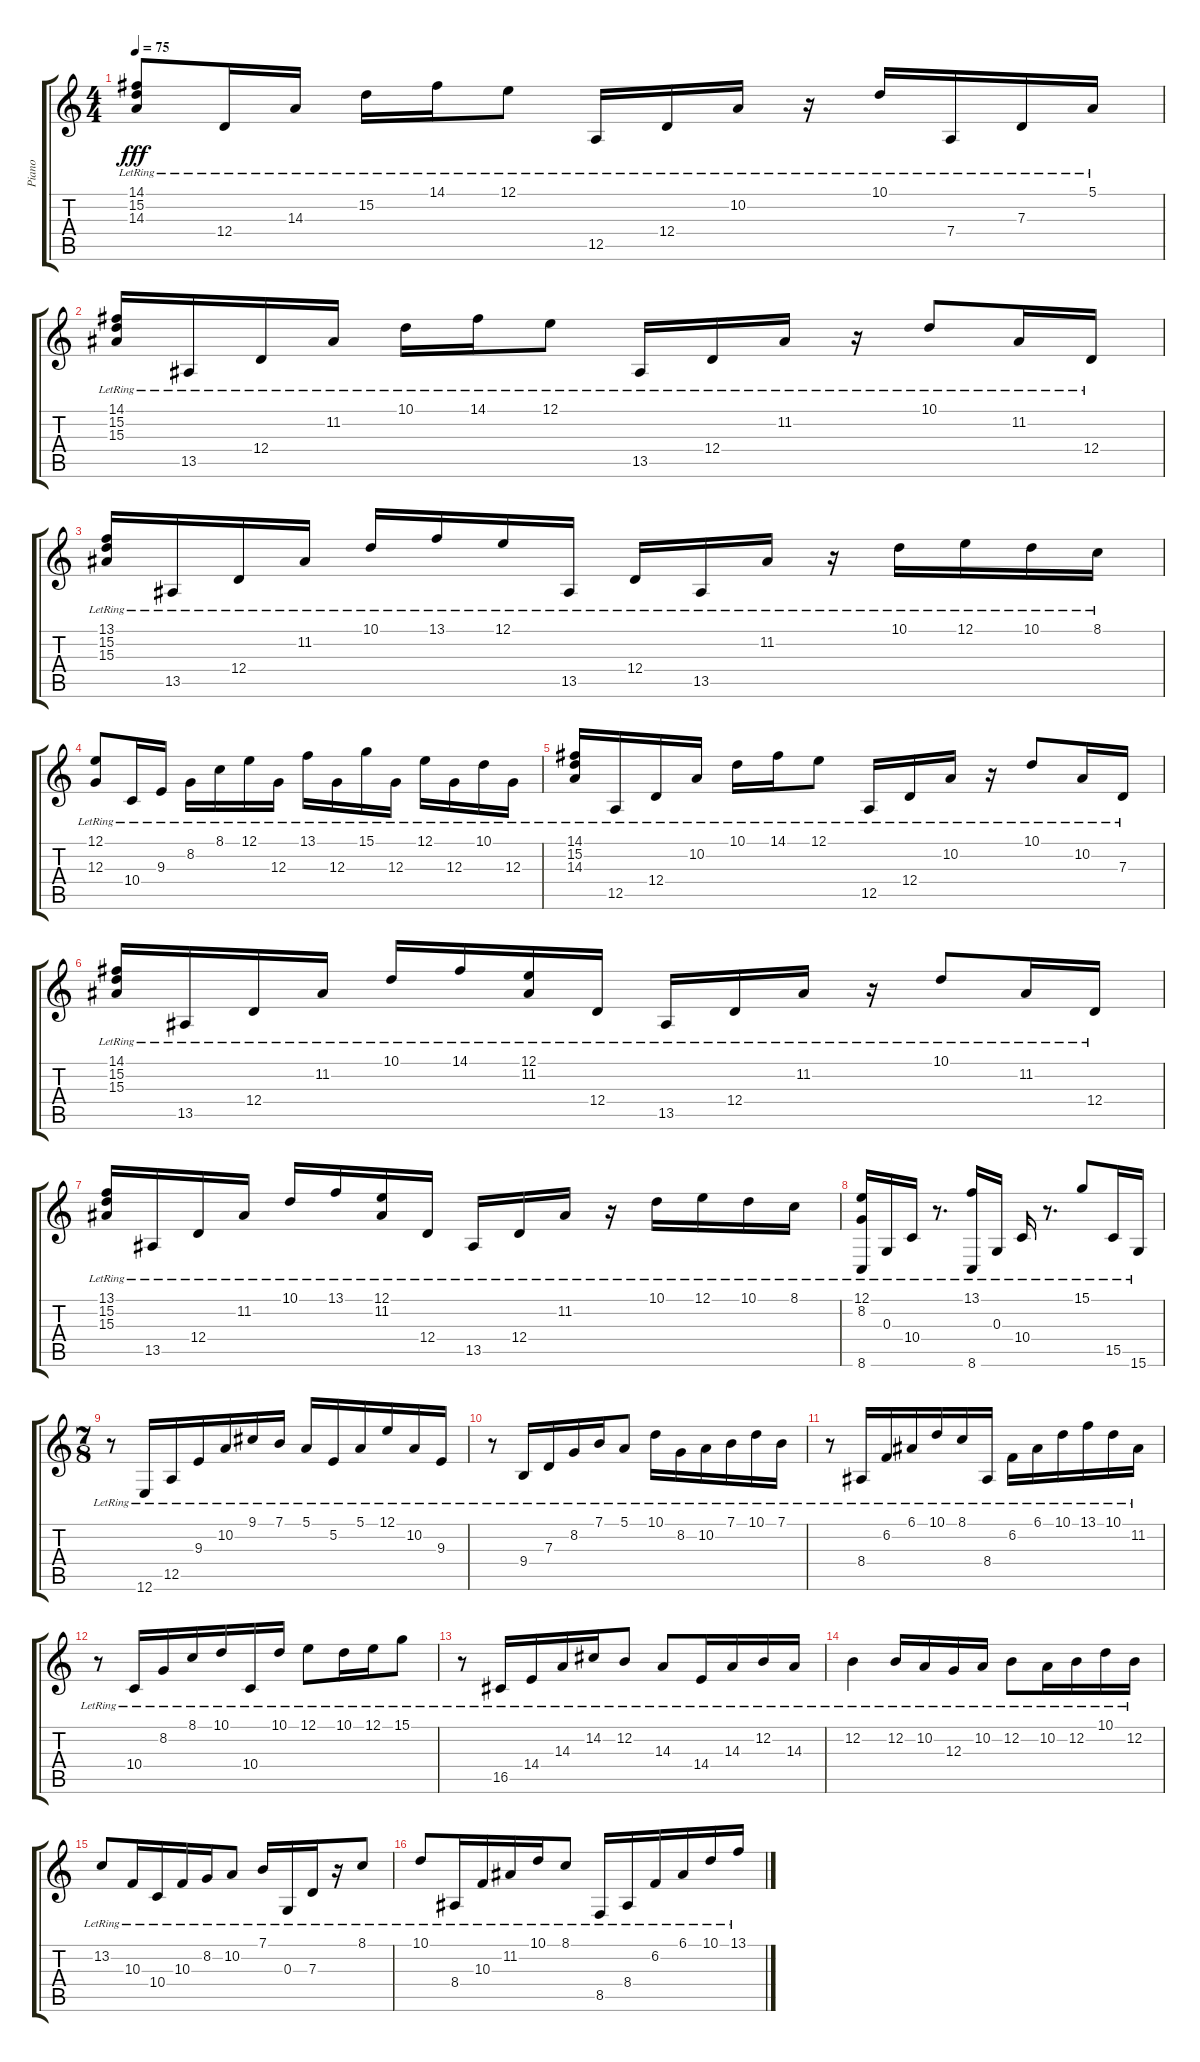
\track ("Piano" "Piano") {instrument acousticgrandpiano}
\staff {score tabs}
\tuning (E4 B3 G3 D3 A2 E2) {hide}
\ts (4 4)
\tempo 75
\clef g2
\ks c
(14.1{lr} 15.2{lr} 14.3{lr}).8{dy fff} 12.4{lr}.16 14.3{lr}.16 15.2{lr}.16 14.1{lr}.16 12.1{lr}.8 12.5{lr}.16 12.4{lr}.16 10.2{lr}.16 r.16 10.1{lr}.16 7.4{lr}.16 7.3{lr}.16 5.1{lr}.16 |
(14.1{lr} 15.2{lr} 15.3{lr}).16 13.5{lr}.16 12.4{lr}.16 11.2{lr}.16 10.1{lr}.16 14.1{lr}.16 12.1{lr}.8 13.5{lr}.16 12.4{lr}.16 11.2{lr}.16 r.16 10.1{lr}.8 11.2{lr}.16 12.4{lr}.16 |
(13.1{lr} 15.2{lr} 15.3{lr}).16 13.5{lr}.16 12.4{lr}.16 11.2{lr}.16 10.1{lr}.16 13.1{lr}.16 12.1{lr}.16 13.5{lr}.16 12.4{lr}.16 13.5{lr}.16 11.2{lr}.16 r.16 10.1{lr}.16 12.1{lr}.16 10.1{lr}.16 8.1{lr}.16 |
(12.1{lr} 12.3{lr}).8 10.4{lr}.16 9.3{lr}.16 8.2{lr}.16 8.1{lr}.16 12.1{lr}.16 12.3{lr}.16 13.1{lr}.16 12.3{lr}.16 15.1{lr}.16 12.3{lr}.16 12.1{lr}.16 12.3{lr}.16 10.1{lr}.16 12.3{lr}.16 |
(14.1{lr} 15.2{lr} 14.3{lr}).16 12.5{lr}.16 12.4{lr}.16 10.2{lr}.16 10.1{lr}.16 14.1{lr}.16 12.1{lr}.8 12.5{lr}.16 12.4{lr}.16 10.2{lr}.16 r.16 10.1{lr}.8 10.2{lr}.16 7.3{lr}.16 |
(14.1{lr} 15.2{lr} 15.3{lr}).16 13.5{lr}.16 12.4{lr}.16 11.2{lr}.16 10.1{lr}.16 14.1{lr}.16 (12.1{lr} 11.2{lr}).16 12.4{lr}.16 13.5{lr}.16 12.4{lr}.16 11.2{lr}.16 r.16 10.1{lr}.8 11.2{lr}.16 12.4{lr}.16 |
(13.1{lr} 15.2{lr} 15.3{lr}).16 13.5{lr}.16 12.4{lr}.16 11.2{lr}.16 10.1{lr}.16 13.1{lr}.16 (12.1{lr} 11.2{lr}).16 12.4{lr}.16 13.5{lr}.16 12.4{lr}.16 11.2{lr}.16 r.16 10.1{lr}.16 12.1{lr}.16 10.1{lr}.16 8.1{lr}.16 |
(12.1{lr} 8.2{lr} 8.6{lr}).16 0.3{lr}.16 10.4{lr}.16 r.8{d} (13.1{lr} 8.6{lr}).16 0.3{lr}.16 10.4{lr}.16 r.8{d} 15.1{lr}.8 15.5{lr}.16 15.6{lr}.16 |
\ts (7 8)
r.8 12.6{lr}.16 12.5{lr}.16 9.3{lr}.16 10.2{lr}.16 9.1{lr}.16 7.1{lr}.16 5.1{lr}.16 5.2{lr}.16 5.1{lr}.16 12.1{lr}.16 10.2{lr}.16 9.3{lr}.16 |
r.8 9.4{lr}.16 7.3{lr}.16 8.2{lr}.16 7.1{lr}.16 5.1{lr}.8 10.1{lr}.16 8.2{lr}.16 10.2{lr}.16 7.1{lr}.16 10.1{lr}.16 7.1{lr}.16 |
r.8 8.4{lr}.16 6.2{lr}.16 6.1{lr}.16 10.1{lr}.16 8.1{lr}.16 8.4{lr}.16 6.2{lr}.16 6.1{lr}.16 10.1{lr}.16 13.1{lr}.16 10.1{lr}.16 11.2{lr}.16 |
r.8 10.4{lr}.16 8.2{lr}.16 8.1{lr}.16 10.1{lr}.16 10.4{lr}.16 10.1{lr}.16 12.1{lr}.8 10.1{lr}.16 12.1{lr}.16 15.1{lr}.8 |
r.8 16.5{lr}.16 14.4{lr}.16 14.3{lr}.16 14.2{lr}.16 12.2{lr}.8 14.3{lr}.8 14.4{lr}.16 14.3{lr}.16 12.2{lr}.16 14.3{lr}.16 |
12.2{lr}.4 12.2{lr}.16 10.2{lr}.16 12.3{lr}.16 10.2{lr}.16 12.2{lr}.8 10.2{lr}.16 12.2{lr}.16 10.1{lr}.16 12.2{lr}.16 |
13.2{lr}.8 10.3{lr}.16 10.4{lr}.16 10.3{lr}.16 8.2{lr}.16 10.2{lr}.8 7.1{lr}.16 0.3{lr}.16 7.3{lr}.16 r.16 8.1{lr}.8 |
10.1{lr}.8 8.4{lr}.16 10.3{lr}.16 11.2{lr}.16 10.1{lr}.16 8.1{lr}.8 8.5{lr}.16 8.4{lr}.16 6.2{lr}.16 6.1{lr}.16 10.1{lr}.16 13.1{lr}.16
